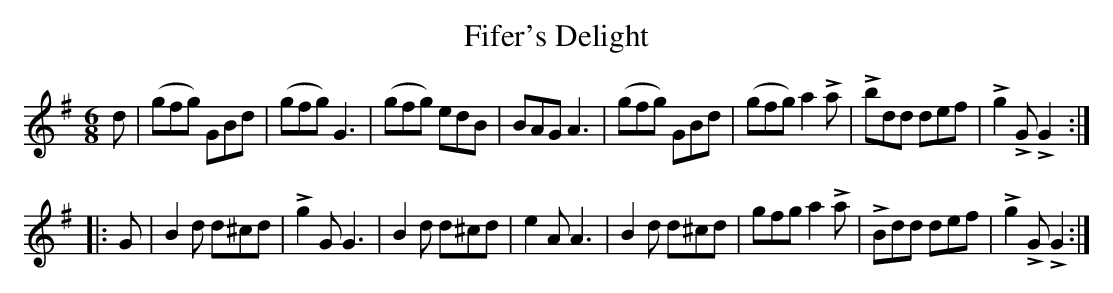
X:1
T:Fifer's Delight
M:6/8
L:1/8
K:G
d|(gfg) GBd|(gfg) G3|(gfg) edB|BAG A3|(gfg) GBd|(gfg) a2La|Lbdd def|Lg2LG LG2::
G|B2d d^cd|Lg2G G3|B2d d^cd|e2A A3|B2d d^cd|gfg a2La|LBdd def|Lg2LG LG2:|
